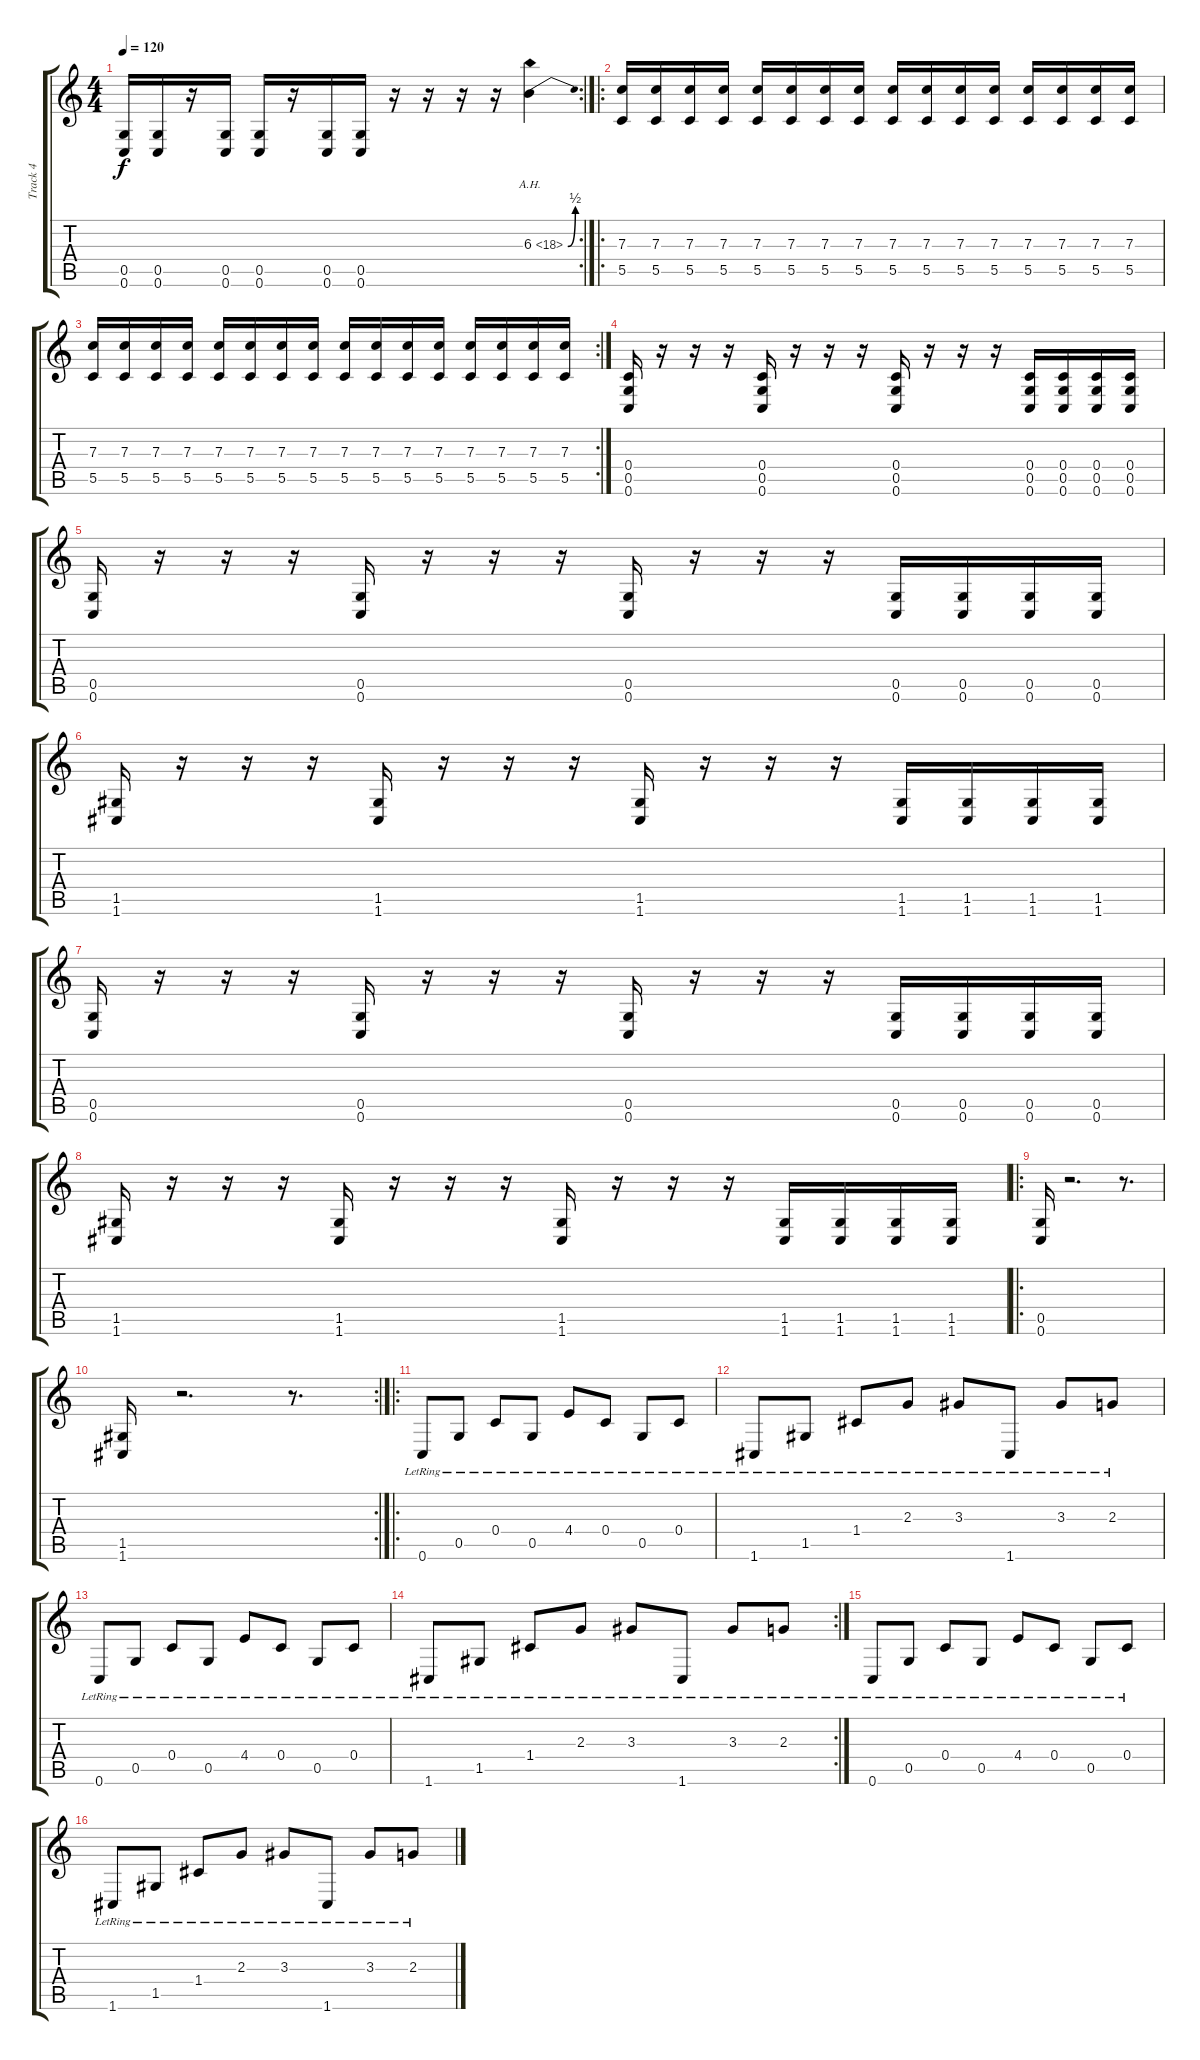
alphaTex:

\track ("Track 4" "Track 4") {instrument distortionguitar}
\staff {score tabs}
\tuning (D4 A3 F3 C3 G2 C2) {hide}
\rc 2
\ts (4 4)
\tempo 120
\clef g2
\ks c
(0.5 0.6).16{dy f} (0.5 0.6).16 r.16 (0.5 0.6).16 (0.5 0.6).16 r.16 (0.5 0.6).16 (0.5 0.6).16 r.16 r.16 r.16 r.16 6.3{be (bend 0 0 60 2) ah 12}.4 |
\ro
(7.3 5.5).16 (7.3 5.5).16 (7.3 5.5).16 (7.3 5.5).16 (7.3 5.5).16 (7.3 5.5).16 (7.3 5.5).16 (7.3 5.5).16 (7.3 5.5).16 (7.3 5.5).16 (7.3 5.5).16 (7.3 5.5).16 (7.3 5.5).16 (7.3 5.5).16 (7.3 5.5).16 (7.3 5.5).16 |
\rc 2
(7.3 5.5).16 (7.3 5.5).16 (7.3 5.5).16 (7.3 5.5).16 (7.3 5.5).16 (7.3 5.5).16 (7.3 5.5).16 (7.3 5.5).16 (7.3 5.5).16 (7.3 5.5).16 (7.3 5.5).16 (7.3 5.5).16 (7.3 5.5).16 (7.3 5.5).16 (7.3 5.5).16 (7.3 5.5).16 |
(0.4 0.5 0.6).16 r.16 r.16 r.16 (0.4 0.5 0.6).16 r.16 r.16 r.16 (0.4 0.5 0.6).16 r.16 r.16 r.16 (0.4 0.5 0.6).16 (0.4 0.5 0.6).16 (0.4 0.5 0.6).16 (0.4 0.5 0.6).16 |
(0.5 0.6).16 r.16 r.16 r.16 (0.5 0.6).16 r.16 r.16 r.16 (0.5 0.6).16 r.16 r.16 r.16 (0.5 0.6).16 (0.5 0.6).16 (0.5 0.6).16 (0.5 0.6).16 |
(1.5 1.6).16 r.16 r.16 r.16 (1.5 1.6).16 r.16 r.16 r.16 (1.5 1.6).16 r.16 r.16 r.16 (1.5 1.6).16 (1.5 1.6).16 (1.5 1.6).16 (1.5 1.6).16 |
(0.5 0.6).16 r.16 r.16 r.16 (0.5 0.6).16 r.16 r.16 r.16 (0.5 0.6).16 r.16 r.16 r.16 (0.5 0.6).16 (0.5 0.6).16 (0.5 0.6).16 (0.5 0.6).16 |
(1.5 1.6).16 r.16 r.16 r.16 (1.5 1.6).16 r.16 r.16 r.16 (1.5 1.6).16 r.16 r.16 r.16 (1.5 1.6).16 (1.5 1.6).16 (1.5 1.6).16 (1.5 1.6).16 |
\ro
(0.5 0.6).16 r.2{d} r.8{d} |
\rc 2
(1.5 1.6).16 r.2{d} r.8{d} |
\ro
0.6{lr}.8 0.5{lr}.8 0.4{lr}.8 0.5{lr}.8 4.4{lr}.8 0.4{lr}.8 0.5{lr}.8 0.4{lr}.8 |
1.6{lr}.8 1.5{lr}.8 1.4{lr}.8 2.3{lr}.8 3.3{lr}.8 1.6{lr}.8 3.3{lr}.8 2.3{lr}.8 |
0.6{lr}.8 0.5{lr}.8 0.4{lr}.8 0.5{lr}.8 4.4{lr}.8 0.4{lr}.8 0.5{lr}.8 0.4{lr}.8 |
\rc 2
1.6{lr}.8 1.5{lr}.8 1.4{lr}.8 2.3{lr}.8 3.3{lr}.8 1.6{lr}.8 3.3{lr}.8 2.3{lr}.8 |
0.6{lr}.8 0.5{lr}.8 0.4{lr}.8 0.5{lr}.8 4.4{lr}.8 0.4{lr}.8 0.5{lr}.8 0.4{lr}.8 |
1.6{lr}.8 1.5{lr}.8 1.4{lr}.8 2.3{lr}.8 3.3{lr}.8 1.6{lr}.8 3.3{lr}.8 2.3{lr}.8
